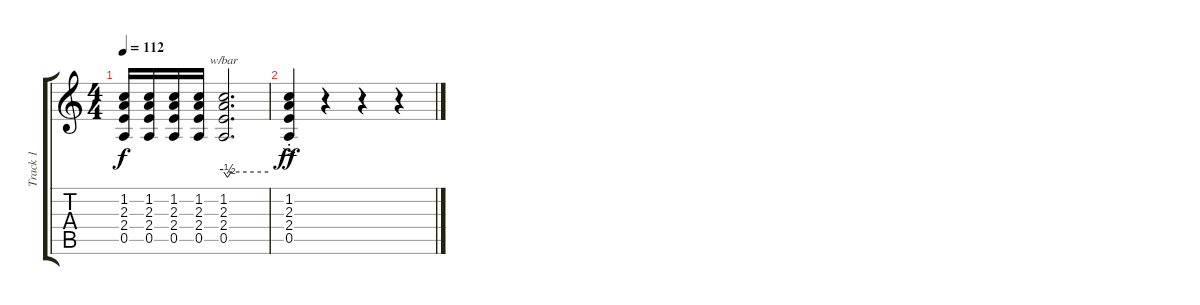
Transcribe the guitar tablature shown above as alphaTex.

\track ("Track 1" "Track 1") {instrument electricguitarjazz}
\staff {score tabs}
\tuning (E4 B3 G3 D3 A2 E2) {hide}
\ts (4 4)
\tempo 112
\clef g2
\ks c
(1.2 2.3 2.4 0.5).16{dy f} (1.2 2.3 2.4 0.5).16 (1.2 2.3 2.4 0.5).16 (1.2 2.3 2.4 0.5).16 (1.2 2.3 2.4 0.5).2{d tbe (custom default 0 0 5 -2 10 0 60 0)} |
(1.2{ac st} 2.3{ac st} 2.4{ac st} 0.5{ac st}).4{dy ff} r.4 r.4 r.4
